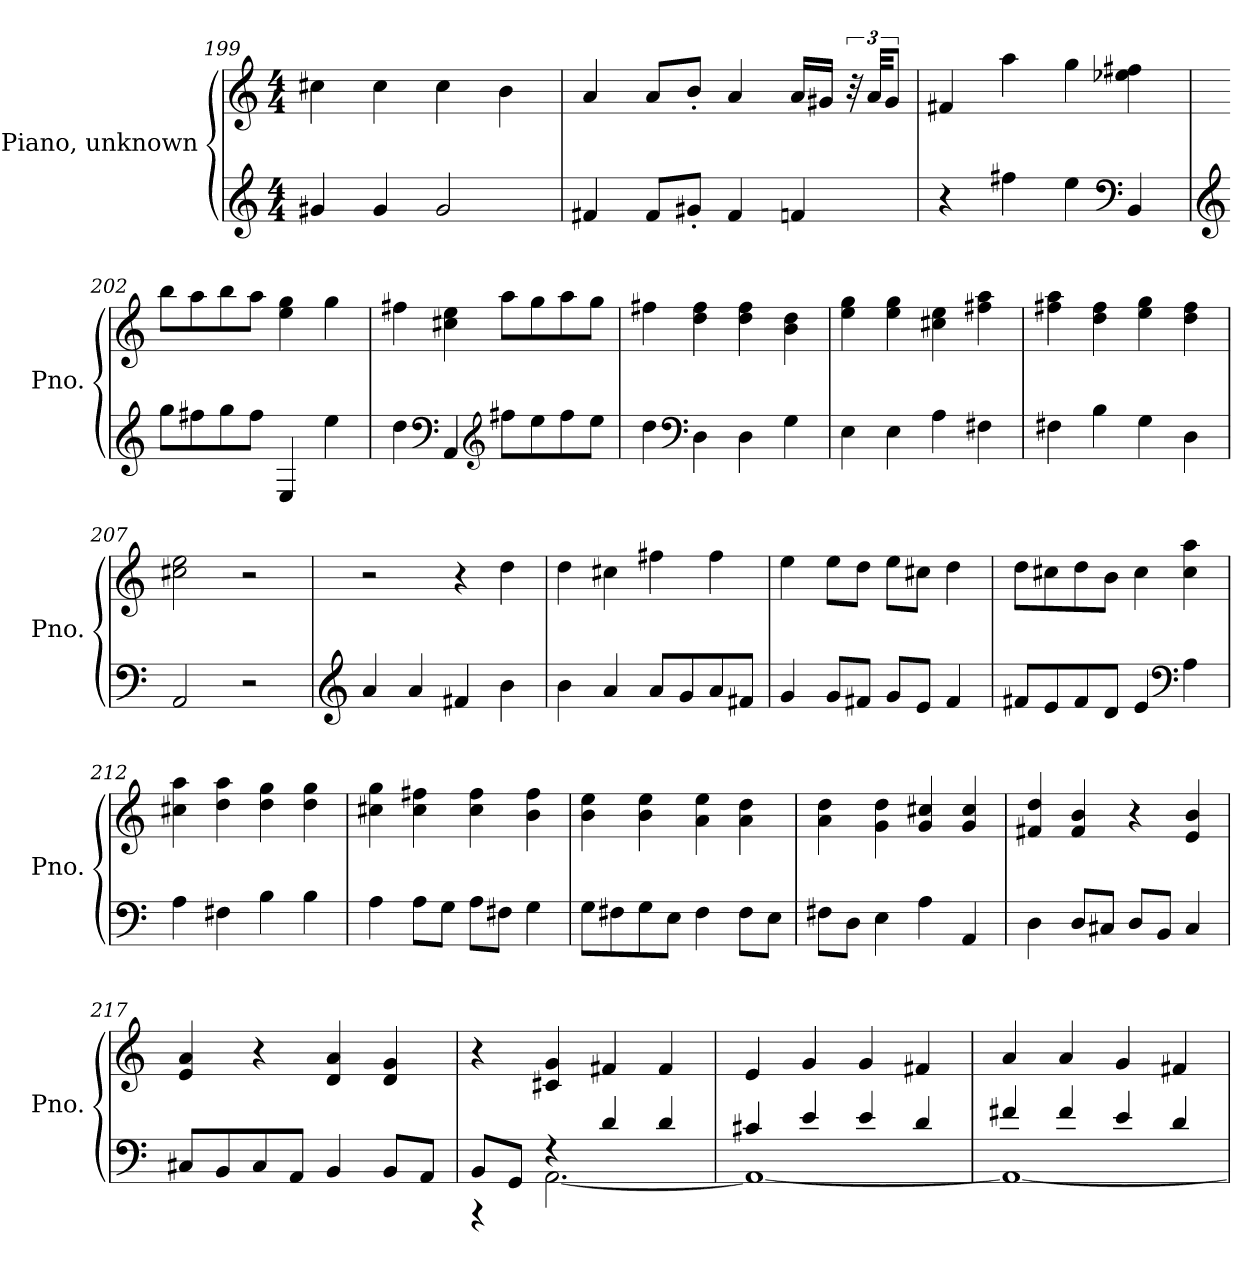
**kern	**kern
*part1	*part1
*staff2	*staff1
*I"Piano, unknown	*
*I'Pno.	*
*clefG2	*clefG2
*k[]	*k[]
*M4/4	*M4/4
=199	=199
4g#X/	4cc#X\
4g#/	4cc#\
2g#/	4cc#\
.	4b\
=200	=200
4f#X/	4a/
8f#/L	8a/L
8g#X'/J	8b'/J
4f#/	4a/
4fn/	16a/LL
.	16g#X/JJ
.	48r
.	48a/KKL
.	12g#/J
=201	=201
4r	4f#X/
4ff#X\	4aa\
4ee\	4gg\
*clefF4	*
4BB/	4ee-X\ 4ff#X\
!!LO:LB:g=z
=202	=202
*clefG2	*
8gg\L	8bb\L
8ff#X\	8aa\
8gg\	8bb\
8ff#\J	8aa\J
4E/	4ee\ 4gg\
4ee\	4gg\
=203	=203
4dd\	4ff#X\
*clefF4	*
4AA/	4cc#X\ 4ee\
*clefG2	*
8ff#X\L	8aa\L
8ee\	8gg\
8ff#\	8aa\
8ee\J	8gg\J
=204	=204
4dd\	4ff#X\
*clefF4	*
4D\	4dd\ 4ff#\
4D\	4dd\ 4ff#\
4G\	4b\ 4dd\
=205	=205
4E\	4ee\ 4gg\
4E\	4ee\ 4gg\
4A\	4cc#X\ 4ee\
4F#X\	4ff#X\ 4aa\
=206	=206
4F#X\	4ff#X\ 4aa\
4B\	4dd\ 4ff#\
4G\	4ee\ 4gg\
4D\	4dd\ 4ff#\
=207	=207
2AA/	2cc#X\ 2ee\
2r	2r
!!LO:PB:g=z
=208	=208
*clefG2	*
4a/	2r
4a/	.
4f#X/	4r
4b\	4dd\
=209	=209
4b\	4dd\
4a/	4cc#X\
8a/L	4ff#X\
8g/	.
8a/	4ff#\
8f#X/J	.
=210	=210
4g/	4ee\
8g/L	8ee\L
8f#X/J	8dd\J
8g/L	8ee\L
8e/J	8cc#X\J
4f#/	4dd\
=211	=211
8f#X/L	8dd\L
8e/	8cc#X\
8f#/	8dd\
8d/J	8b\J
4e/	4cc#\
*clefF4	*
4A\	4cc#\ 4aa\
=212	=212
4A\	4cc#X\ 4aa\
4F#X\	4dd\ 4aa\
4B\	4dd\ 4gg\
4B\	4dd\ 4gg\
!!LO:LB:g=z
=213	=213
4A\	4cc#X\ 4gg\
8A\L	4cc#\ 4ff#X\
8G\J	.
8A\L	4cc#\ 4ff#\
8F#X\J	.
4G\	4b\ 4ff#\
=214	=214
8G\L	4b\ 4ee\
8F#X\	.
8G\	4b\ 4ee\
8E\J	.
4F#\	4a\ 4ee\
8F#\L	4a\ 4dd\
8E\J	.
=215	=215
8F#X\L	4a\ 4dd\
8D\J	.
4E\	4g\ 4dd\
4A\	4g/ 4cc#X/
4AA/	4g/ 4cc#/
=216	=216
4D\	4f#X/ 4dd/
8D/L	4f#/ 4b/
8C#X/J	.
8D/L	4r
8BB/J	.
4C#/	4e/ 4b/
=217	=217
8C#X/L	4e/ 4a/
8BB/	.
8C#/	4r
8AA/J	.
4BB/	4d/ 4a/
8BB/L	4d/ 4g/
8AA/J	.
!!LO:LB:g=z
=218	=218
*^	*
8BB/L	4r	4r
8GG/J	.	.
4r	[2.AA\	4c#X/ 4g/
4d/	.	4f#X/
4d/	.	4f#/
=219	=219	=219
4c#X/	1AA_	4e/
4e/	.	4g/
4e/	.	4g/
4d/	.	4f#X/
=220	=220	=220
4f#X/	1AA_	4a/
4f#/	.	4a/
4e/	.	4g/
4d/	.	4f#X/
*v	*v	*
=	=
*-	*-
